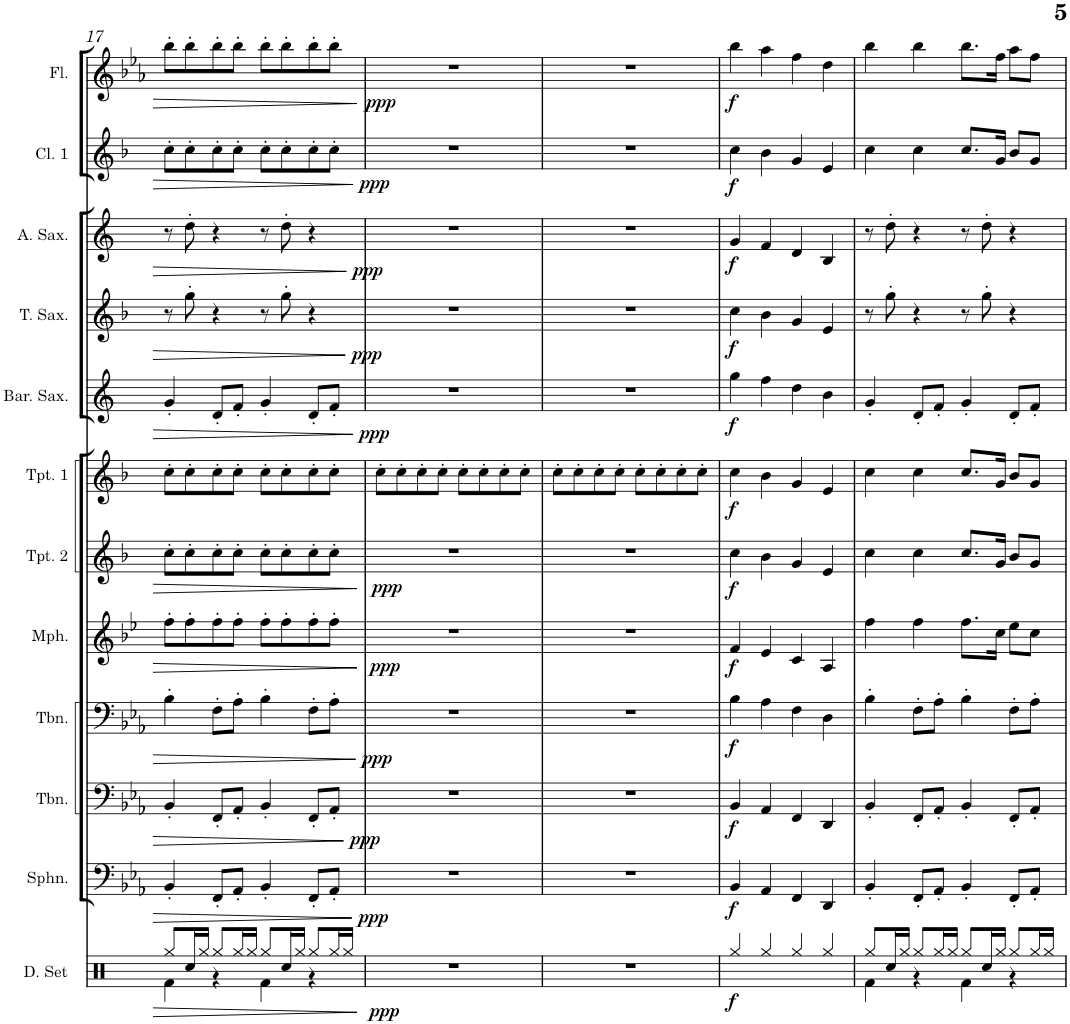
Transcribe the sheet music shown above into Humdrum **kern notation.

**kern	**dynam	**kern	**dynam	**kern	**dynam	**kern	**dynam	**kern	**dynam	**kern	**dynam	**kern	**dynam	**kern	**dynam	**kern	**dynam	**kern	**dynam	**kern	**dynam	**kern	**dynam
*part12	*part12	*part11	*part11	*part10	*part10	*part9	*part9	*part8	*part8	*part7	*part7	*part6	*part6	*part5	*part5	*part4	*part4	*part3	*part3	*part2	*part2	*part1	*part1
*staff12	*staff12	*staff11	*staff11	*staff10	*staff10	*staff9	*staff9	*staff8	*staff8	*staff7	*staff7	*staff6	*staff6	*staff5	*staff5	*staff4	*staff4	*staff3	*staff3	*staff2	*staff2	*staff1	*staff1
*I"Drumset	*	*I"Sousaphone	*	*I"Trombone	*	*I"Trombone	*	*I"Mellophone	*	*I"Trumpet 2	*	*I"Trumpet 1	*	*I"Baritone Sax	*	*I"Tenor Sax	*	*I"Alto Sax	*	*I"Clarinet 1	*	*I"Flute	*
*I'D. Set	*	*I'Sphn.	*	*I'Tbn.	*	*I'Tbn.	*	*I'Mph.	*	*I'Tpt. 2	*	*I'Tpt. 1	*	*I'Bar. Sax.	*	*I'T. Sax.	*	*I'A. Sax.	*	*I'Cl. 1	*	*I'Fl.	*
!!LO:PB:g=z
*clefX	*	*clefF4	*	*clefF4	*	*clefF4	*	*clefG2	*	*clefG2	*	*clefG2	*	*clefG2	*	*clefG2	*	*clefG2	*	*clefG2	*	*clefG2	*
*	*	*	*	*	*	*	*	*Trd4c7	*	*Trd1c2	*	*Trd1c2	*	*Trd12c21	*	*Trd8c14	*	*Trd5c9	*	*Trd1c2	*	*	*
*k[]	*	*k[b-e-a-]	*	*k[b-e-a-]	*	*k[b-e-a-]	*	*k[b-e-]	*	*k[b-]	*	*k[b-]	*	*k[]	*	*k[b-]	*	*k[]	*	*k[b-]	*	*k[b-e-a-]	*
*M4/4	*	*M4/4	*	*M4/4	*	*M4/4	*	*M4/4	*	*M4/4	*	*M4/4	*	*M4/4	*	*M4/4	*	*M4/4	*	*M4/4	*	*M4/4	*
=17	=17	=17	=17	=17	=17	=17	=17	=17	=17	=17	=17	=17	=17	=17	=17	=17	=17	=17	=17	=17	=17	=17	=17
*^	*	*	*	*	*	*	*	*	*	*	*	*	*	*	*	*	*	*	*	*	*	*	*
8Rgg/L	4Rf\	.	4BB-'/	.	4BB-'/	.	4B-'\	.	8ff'\L	.	8cc'\L	.	8cc'\L	.	4g'/	.	8r	.	8r	.	8cc'\L	.	8bb-'\L	.
16Rcc/L	.	.	.	.	.	.	.	.	8ff'\	.	8cc'\	.	8cc'\	.	.	.	8gg'\	.	8dd'\	.	8cc'\	.	8bb-'\	.
16Rgg/JJ	.	.	.	.	.	.	.	.	.	.	.	.	.	.	.	.	.	.	.	.	.	.	.	.
8Rgg/L	4r	.	8FF'/L	.	8FF'/L	.	8F'\L	.	8ff'\	.	8cc'\	.	8cc'\	.	8d'/L	.	4r	.	4r	.	8cc'\	.	8bb-'\	.
16Rgg/L	.	.	8AA-'/J	.	8AA-'/J	.	8A-'\J	.	8ff'\J	.	8cc'\J	.	8cc'\J	.	8f'/J	.	.	.	.	.	8cc'\J	.	8bb-'\J	.
16Rgg/JJ	.	.	.	.	.	.	.	.	.	.	.	.	.	.	.	.	.	.	.	.	.	.	.	.
8Rgg/L	4Rf\	.	4BB-'/	.	4BB-'/	.	4B-'\	.	8ff'\L	.	8cc'\L	.	8cc'\L	.	4g'/	.	8r	.	8r	.	8cc'\L	.	8bb-'\L	.
16Rcc/L	.	.	.	.	.	.	.	.	8ff'\	.	8cc'\	.	8cc'\	.	.	.	8gg'\	.	8dd'\	.	8cc'\	.	8bb-'\	.
16Rgg/JJ	.	.	.	.	.	.	.	.	.	.	.	.	.	.	.	.	.	.	.	.	.	.	.	.
8Rgg/L	4r	.	8FF'/L	.	8FF'/L	.	8F'\L	.	8ff'\	.	8cc'\	.	8cc'\	.	8d'/L	.	4r	.	4r	.	8cc'\	.	8bb-'\	.
16Rgg/L	.	.	8AA-'/J	.	8AA-'/J	.	8A-'\J	.	8ff'\J	.	8cc'\J	.	8cc'\J	.	8f'/J	.	.	.	.	.	8cc'\J	.	8bb-'\J	.
16Rgg/JJ	.	.	.	.	.	.	.	.	.	.	.	.	.	.	.	.	.	.	.	.	.	.	.	.
*v	*v	*	*	*	*	*	*	*	*	*	*	*	*	*	*	*	*	*	*	*	*	*	*	*
=18	=18	=18	=18	=18	=18	=18	=18	=18	=18	=18	=18	=18	=18	=18	=18	=18	=18	=18	=18	=18	=18	=18	=18
!	!LO:DY:b	!	!LO:DY:b	!	!LO:DY:b	!	!LO:DY:b	!	!LO:DY:b	!	!LO:DY:b	!	!	!	!LO:DY:b	!	!LO:DY:b	!	!LO:DY:b	!	!LO:DY:b	!	!LO:DY:b
1r	ppp	1r	ppp	1r	ppp	1r	ppp	1r	ppp	1r	ppp	8cc'\L	.	1r	ppp	1r	ppp	1r	ppp	1r	ppp	1r	ppp
.	.	.	.	.	.	.	.	.	.	.	.	8cc'\	.	.	.	.	.	.	.	.	.	.	.
.	.	.	.	.	.	.	.	.	.	.	.	8cc'\	.	.	.	.	.	.	.	.	.	.	.
.	.	.	.	.	.	.	.	.	.	.	.	8cc'\J	.	.	.	.	.	.	.	.	.	.	.
.	.	.	.	.	.	.	.	.	.	.	.	8cc'\L	.	.	.	.	.	.	.	.	.	.	.
.	.	.	.	.	.	.	.	.	.	.	.	8cc'\	.	.	.	.	.	.	.	.	.	.	.
.	.	.	.	.	.	.	.	.	.	.	.	8cc'\	.	.	.	.	.	.	.	.	.	.	.
.	.	.	.	.	.	.	.	.	.	.	.	8cc'\J	.	.	.	.	.	.	.	.	.	.	.
=19	=19	=19	=19	=19	=19	=19	=19	=19	=19	=19	=19	=19	=19	=19	=19	=19	=19	=19	=19	=19	=19	=19	=19
1r	.	1r	.	1r	.	1r	.	1r	.	1r	.	8cc'\L	.	1r	.	1r	.	1r	.	1r	.	1r	.
.	.	.	.	.	.	.	.	.	.	.	.	8cc'\	.	.	.	.	.	.	.	.	.	.	.
.	.	.	.	.	.	.	.	.	.	.	.	8cc'\	.	.	.	.	.	.	.	.	.	.	.
.	.	.	.	.	.	.	.	.	.	.	.	8cc'\J	.	.	.	.	.	.	.	.	.	.	.
.	.	.	.	.	.	.	.	.	.	.	.	8cc'\L	.	.	.	.	.	.	.	.	.	.	.
.	.	.	.	.	.	.	.	.	.	.	.	8cc'\	.	.	.	.	.	.	.	.	.	.	.
.	.	.	.	.	.	.	.	.	.	.	.	8cc'\	.	.	.	.	.	.	.	.	.	.	.
.	.	.	.	.	.	.	.	.	.	.	.	8cc'\J	.	.	.	.	.	.	.	.	.	.	.
=20	=20	=20	=20	=20	=20	=20	=20	=20	=20	=20	=20	=20	=20	=20	=20	=20	=20	=20	=20	=20	=20	=20	=20
!	!LO:DY:b	!	!LO:DY:b	!	!LO:DY:b	!	!LO:DY:b	!	!LO:DY:b	!	!LO:DY:b	!	!LO:DY:b	!	!LO:DY:b	!	!LO:DY:b	!	!LO:DY:b	!	!LO:DY:b	!	!LO:DY:b
4Rgg/	f	4BB-/	f	4BB-/	f	4B-\	f	4f/	f	4cc\	f	4cc\	f	4gg\	f	4cc\	f	4g/	f	4cc\	f	4bb-\	f
4Rgg/	.	4AA-/	.	4AA-/	.	4A-\	.	4e-/	.	4b-\	.	4b-\	.	4ff\	.	4b-\	.	4f/	.	4b-\	.	4aa-\	.
4Rgg/	.	4FF/	.	4FF/	.	4F\	.	4c/	.	4g/	.	4g/	.	4dd\	.	4g/	.	4d/	.	4g/	.	4ff\	.
4Rgg/	.	4DD/	.	4DD/	.	4D\	.	4A/	.	4e/	.	4e/	.	4b\	.	4e/	.	4B/	.	4e/	.	4dd\	.
=21	=21	=21	=21	=21	=21	=21	=21	=21	=21	=21	=21	=21	=21	=21	=21	=21	=21	=21	=21	=21	=21	=21	=21
*^	*	*	*	*	*	*	*	*	*	*	*	*	*	*	*	*	*	*	*	*	*	*	*
8Rgg/L	4Rf\	.	4BB-'/	.	4BB-'/	.	4B-'\	.	4ff\	.	4cc\	.	4cc\	.	4g'/	.	8r	.	8r	.	4cc\	.	4bb-\	.
16Rcc/L	.	.	.	.	.	.	.	.	.	.	.	.	.	.	.	.	8gg'\	.	8dd'\	.	.	.	.	.
16Rgg/JJ	.	.	.	.	.	.	.	.	.	.	.	.	.	.	.	.	.	.	.	.	.	.	.	.
8Rgg/L	4r	.	8FF'/L	.	8FF'/L	.	8F'\L	.	4ff\	.	4cc\	.	4cc\	.	8d'/L	.	4r	.	4r	.	4cc\	.	4bb-\	.
16Rgg/L	.	.	8AA-'/J	.	8AA-'/J	.	8A-'\J	.	.	.	.	.	.	.	8f'/J	.	.	.	.	.	.	.	.	.
16Rgg/JJ	.	.	.	.	.	.	.	.	.	.	.	.	.	.	.	.	.	.	.	.	.	.	.	.
8Rgg/L	4Rf\	.	4BB-'/	.	4BB-'/	.	4B-'\	.	8.ff\L	.	8.cc/L	.	8.cc/L	.	4g'/	.	8r	.	8r	.	8.cc/L	.	8.bb-\L	.
16Rcc/L	.	.	.	.	.	.	.	.	.	.	.	.	.	.	.	.	8gg'\	.	8dd'\	.	.	.	.	.
16Rgg/JJ	.	.	.	.	.	.	.	.	16cc\Jk	.	16g/Jk	.	16g/Jk	.	.	.	.	.	.	.	16g/Jk	.	16ff\Jk	.
8Rgg/L	4r	.	8FF'/L	.	8FF'/L	.	8F'\L	.	8ee-\L	.	8b-/L	.	8b-/L	.	8d'/L	.	4r	.	4r	.	8b-/L	.	8aa-\L	.
16Rgg/L	.	.	8AA-'/J	.	8AA-'/J	.	8A-'\J	.	8cc\J	.	8g/J	.	8g/J	.	8f'/J	.	.	.	.	.	8g/J	.	8ff\J	.
16Rgg/JJ	.	.	.	.	.	.	.	.	.	.	.	.	.	.	.	.	.	.	.	.	.	.	.	.
*v	*v	*	*	*	*	*	*	*	*	*	*	*	*	*	*	*	*	*	*	*	*	*	*	*
=	=	=	=	=	=	=	=	=	=	=	=	=	=	=	=	=	=	=	=	=	=	=	=
*-	*-	*-	*-	*-	*-	*-	*-	*-	*-	*-	*-	*-	*-	*-	*-	*-	*-	*-	*-	*-	*-	*-	*-
